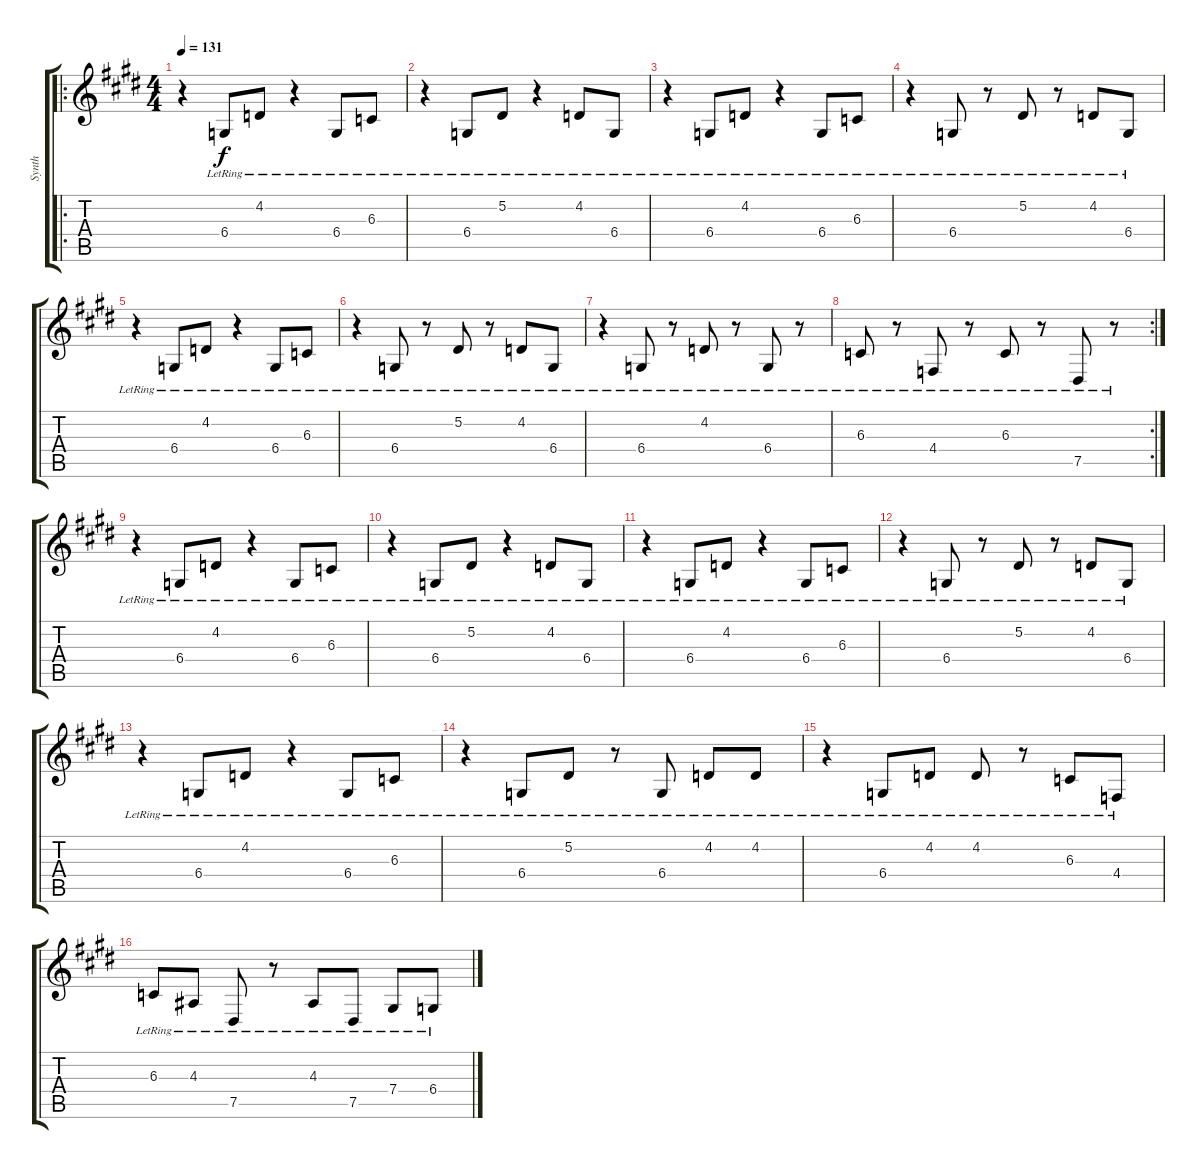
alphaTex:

\track ("Synth" "Synth") {instrument tremolostrings}
\staff {score tabs}
\tuning (Eb4 Bb3 Gb3 Db3 Ab2 Eb2) {hide}
\ro
\ts (4 4)
\tempo 131
\clef g2
\ks e
r.4{dy f} 6.4{lr}.8 4.2{lr}.8 r.4 6.4{lr}.8 6.3{lr}.8 |
\ks c#minor
r.4 6.4{lr}.8 5.2{lr}.8 r.4 4.2{lr}.8 6.4{lr}.8 |
\ks e
r.4 6.4{lr}.8 4.2{lr}.8 r.4 6.4{lr}.8 6.3{lr}.8 |
\ks c#minor
r.4 6.4{lr}.8 r.8 5.2{lr}.8 r.8 4.2{lr}.8 6.4{lr}.8 |
\ks e
r.4 6.4{lr}.8 4.2{lr}.8 r.4 6.4{lr}.8 6.3{lr}.8 |
\ks c#minor
r.4 6.4{lr}.8 r.8 5.2{lr}.8 r.8 4.2{lr}.8 6.4{lr}.8 |
\ks e
r.4 6.4{lr}.8 r.8 4.2{lr}.8 r.8 6.4{lr}.8 r.8 |
\rc 2
\ks c#minor
6.3{lr}.8 r.8 4.4{lr}.8 r.8 6.3{lr}.8 r.8 7.5{lr}.8 r.8 |
\ks e
r.4 6.4{lr}.8 4.2{lr}.8 r.4 6.4{lr}.8 6.3{lr}.8 |
\ks c#minor
r.4 6.4{lr}.8 5.2{lr}.8 r.4 4.2{lr}.8 6.4{lr}.8 |
\ks e
r.4 6.4{lr}.8 4.2{lr}.8 r.4 6.4{lr}.8 6.3{lr}.8 |
\ks c#minor
r.4 6.4{lr}.8 r.8 5.2{lr}.8 r.8 4.2{lr}.8 6.4{lr}.8 |
\ks e
r.4 6.4{lr}.8 4.2{lr}.8 r.4 6.4{lr}.8 6.3{lr}.8 |
\ks c#minor
r.4 6.4{lr}.8 5.2{lr}.8 r.8 6.4{lr}.8 4.2{lr}.8 4.2{lr}.8 |
\ks e
r.4 6.4{lr}.8 4.2{lr}.8 4.2{lr}.8 r.8 6.3{lr}.8 4.4{lr}.8 |
\ks c#minor
6.3{lr}.8 4.3{lr}.8 7.5{lr}.8 r.8 4.3{lr}.8 7.5{lr}.8 7.4{lr}.8 6.4{lr}.8
